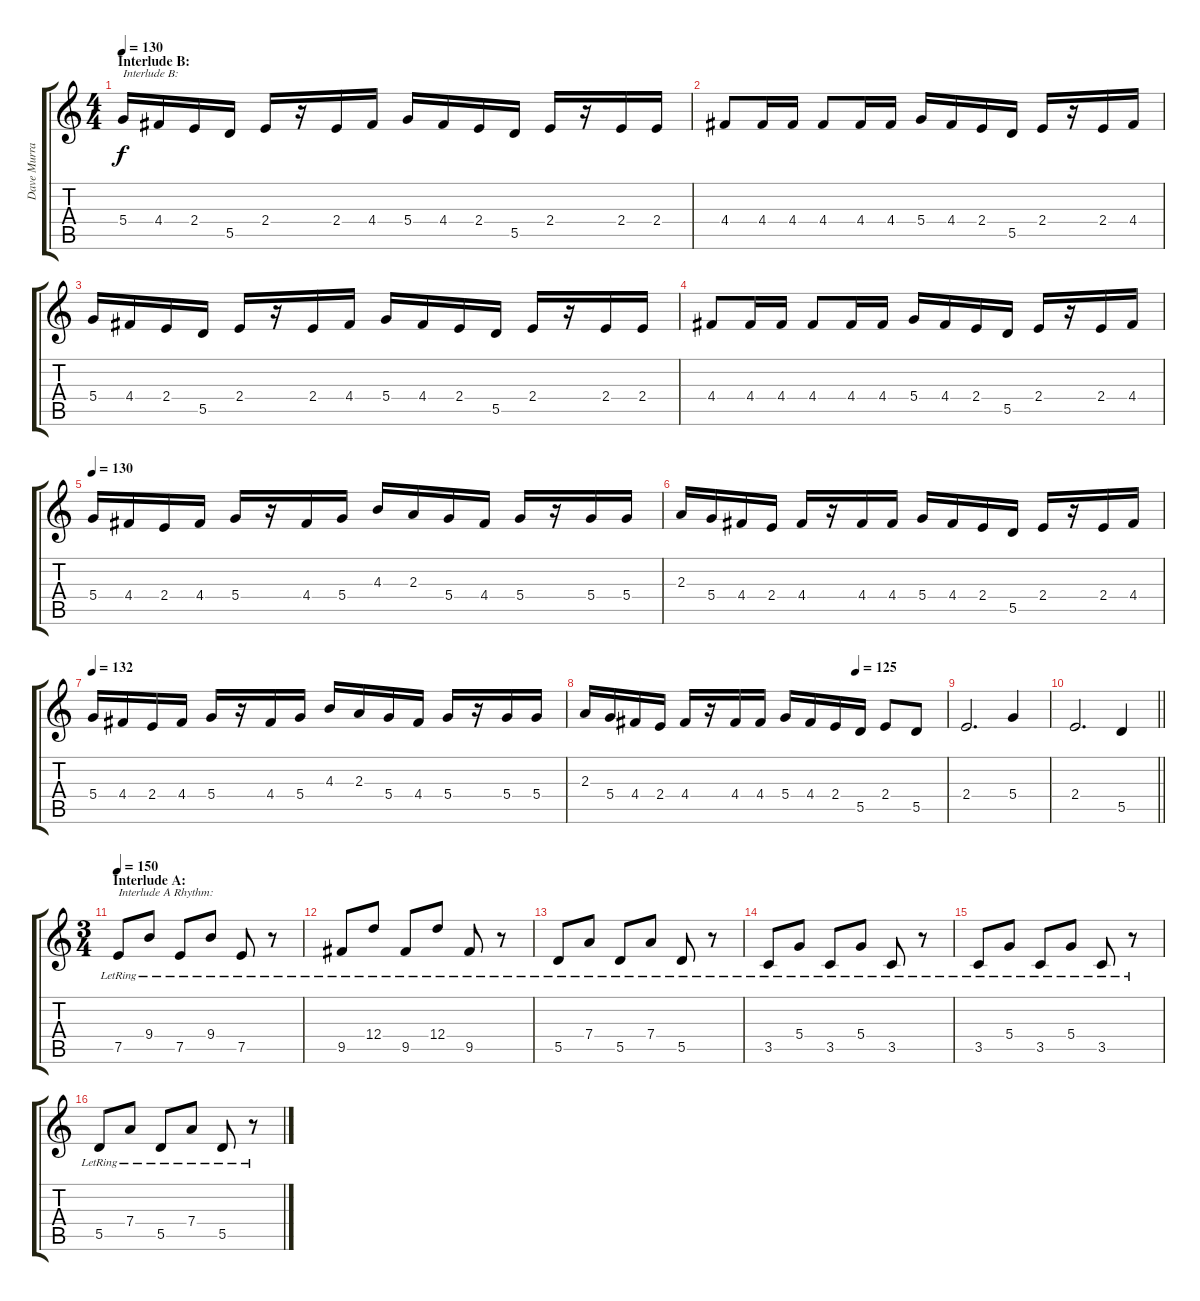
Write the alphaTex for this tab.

\track ("Dave Murray" "Dave Murra") {instrument distortionguitar}
\staff {score tabs}
\tuning (E4 B3 G3 D3 A2 E2) {hide}
\ts (4 4)
\section ("" "Interlude B:")
\tempo 130
\clef g2
\ks c
5.4.16{txt "Interlude B:" dy f} 4.4.16 2.4.16 5.5.16 2.4.16 r.16 2.4.16 4.4.16 5.4.16 4.4.16 2.4.16 5.5.16 2.4.16 r.16 2.4.16 2.4.16 |
4.4.8 4.4.16 4.4.16 4.4.8 4.4.16 4.4.16 5.4.16 4.4.16 2.4.16 5.5.16 2.4.16 r.16 2.4.16 4.4.16 |
5.4.16 4.4.16 2.4.16 5.5.16 2.4.16 r.16 2.4.16 4.4.16 5.4.16 4.4.16 2.4.16 5.5.16 2.4.16 r.16 2.4.16 2.4.16 |
4.4.8 4.4.16 4.4.16 4.4.8 4.4.16 4.4.16 5.4.16 4.4.16 2.4.16 5.5.16 2.4.16 r.16 2.4.16 4.4.16 |
\tempo 130
5.4.16 4.4.16 2.4.16 4.4.16 5.4.16 r.16 4.4.16 5.4.16 4.3.16 2.3.16 5.4.16 4.4.16 5.4.16 r.16 5.4.16 5.4.16 |
2.3.16 5.4.16 4.4.16 2.4.16 4.4.16 r.16 4.4.16 4.4.16 5.4.16 4.4.16 2.4.16 5.5.16 2.4.16 r.16 2.4.16 4.4.16 |
\tempo 132
5.4.16 4.4.16 2.4.16 4.4.16 5.4.16 r.16 4.4.16 5.4.16 4.3.16 2.3.16 5.4.16 4.4.16 5.4.16 r.16 5.4.16 5.4.16 |
\tempo (125 0.75)
2.3.16 5.4.16 4.4.16 2.4.16 4.4.16 r.16 4.4.16 4.4.16 5.4.16 4.4.16 2.4.16 5.5.16 2.4.8 5.5.8 |
2.4.2{d} 5.4.4 |
\barLineRight lightlight
2.4.2{d} 5.5.4 |
\ts (3 4)
\section ("" "Interlude A:")
\tempo 150
7.5{lr}.8{txt "Interlude A Rhythm:" instrument electricguitarclean} 9.4{lr}.8 7.5{lr}.8 9.4{lr}.8 7.5{lr}.8 r.8 |
9.5{lr}.8 12.4{lr}.8 9.5{lr}.8 12.4{lr}.8 9.5{lr}.8 r.8 |
5.5{lr}.8 7.4{lr}.8 5.5{lr}.8 7.4{lr}.8 5.5{lr}.8 r.8 |
3.5{lr}.8 5.4{lr}.8 3.5{lr}.8 5.4{lr}.8 3.5{lr}.8 r.8 |
3.5{lr}.8 5.4{lr}.8 3.5{lr}.8 5.4{lr}.8 3.5{lr}.8 r.8 |
5.5{lr}.8 7.4{lr}.8 5.5{lr}.8 7.4{lr}.8 5.5{lr}.8 r.8
